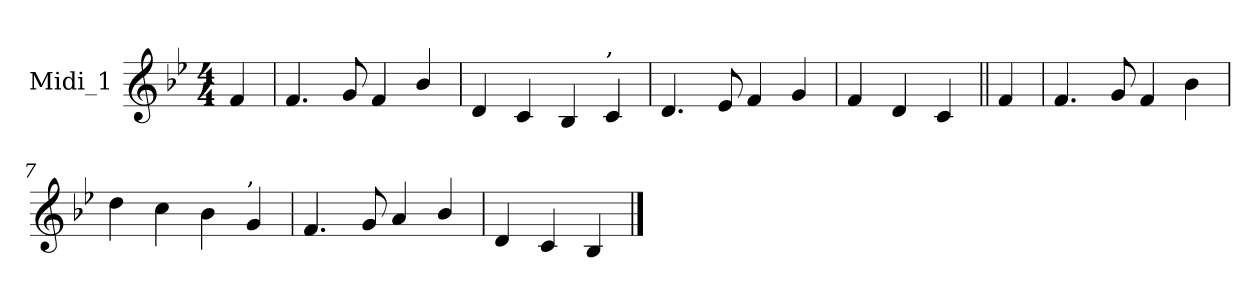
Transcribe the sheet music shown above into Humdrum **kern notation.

**kern
*part1
*staff1
*I"Midi_1
*clefG2
*k[b-e-]
*B-:
*M4/4
=
4f
=1
4.f
8g
4f
4b-/
=2
4d
4c
4B-
!LO:TX:a:t=,
4c
=3
4.d
8e-
4f
4g
=4
4f
4d
4c
!!LO:LB:g=z
=5||
4f
=6
4.f
8g
4f
4b-
=7
4dd
4cc
4b-
!LO:TX:a:t=,
4g
=8
4.f
8g
4a
4b-/
=9
4d
4c
4B-
==
*-
